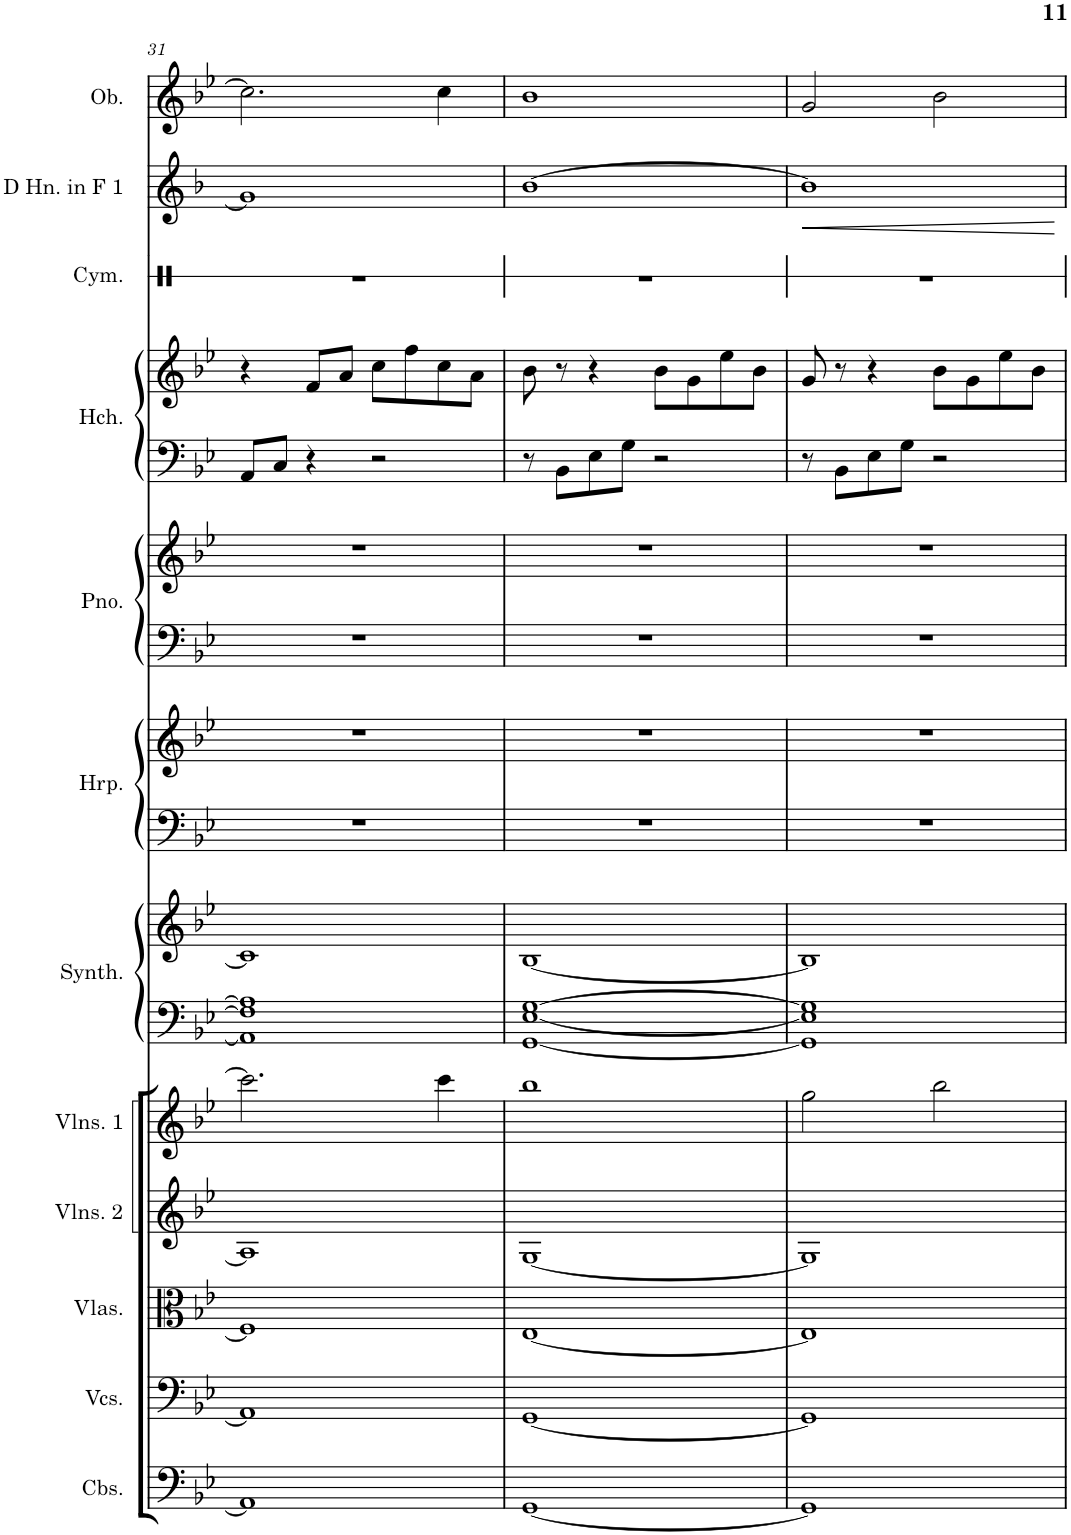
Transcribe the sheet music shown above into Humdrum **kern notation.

**kern	**kern	**kern	**kern	**kern	**kern	**kern	**kern	**kern	**kern	**kern	**kern	**kern	**kern	**kern	**dynam	**kern
*part12	*part11	*part10	*part9	*part8	*part7	*part7	*part6	*part6	*part5	*part5	*part4	*part4	*part3	*part2	*part2	*part1
*staff16	*staff15	*staff14	*staff13	*staff12	*staff11	*staff10	*staff9	*staff8	*staff7	*staff6	*staff5	*staff4	*staff3	*staff2	*staff2	*staff1
*I"Contrabasses	*I"Violoncellos	*I"Violas	*I"Violins 2	*I"Violins 1	*I"String Synthesiser	*	*I"Harp	*	*I"Piano	*	*I"Harpsichord	*	*I"Cymbal	*I"Horn in F 1	*	*I"Oboe
*I'Cbs.	*I'Vcs.	*I'Vlas.	*I'Vlns. 2	*I'Vlns. 1	*I'Synth.	*	*I'Hrp.	*	*I'Pno.	*	*I'Hch.	*	*I'Cym.	*	*	*I'Ob.
!!LO:PB:g=z
*clefF4	*clefF4	*clefC3	*clefG2	*clefG2	*clefF4	*clefG2	*clefF4	*clefG2	*clefF4	*clefG2	*clefF4	*clefG2	*clefX	*clefG2	*	*clefG2
*Trd7c12	*	*	*	*	*	*	*	*	*	*	*	*	*	*Trd4c7	*	*
*k[b-e-]	*k[b-e-]	*k[b-e-]	*k[b-e-]	*k[b-e-]	*k[b-e-]	*k[b-e-]	*k[b-e-]	*k[b-e-]	*k[b-e-]	*k[b-e-]	*k[b-e-]	*k[b-e-]	*k[]	*k[b-]	*	*k[b-e-]
*M4/4	*M4/4	*M4/4	*M4/4	*M4/4	*M4/4	*M4/4	*M4/4	*M4/4	*M4/4	*M4/4	*M4/4	*M4/4	*M4/4	*M4/4	*	*M4/4
=31	=31	=31	=31	=31	=31	=31	=31	=31	=31	=31	=31	=31	=31	=31	=31	=31
1AA]	1AA]	1F]	1A]	2.ccc\]	1AA] 1F] 1A]	1c]	1r	1r	1r	1r	8AA/L	4r	1r	1g]	.	2.cc\]
.	.	.	.	.	.	.	.	.	.	.	8C/J	.	.	.	.	.
.	.	.	.	.	.	.	.	.	.	.	4r	8f/L	.	.	.	.
.	.	.	.	.	.	.	.	.	.	.	.	8a/J	.	.	.	.
.	.	.	.	.	.	.	.	.	.	.	2r	8cc\L	.	.	.	.
.	.	.	.	.	.	.	.	.	.	.	.	8ff\	.	.	.	.
.	.	.	.	4ccc\	.	.	.	.	.	.	.	8cc\	.	.	.	4cc\
.	.	.	.	.	.	.	.	.	.	.	.	8a\J	.	.	.	.
=32	=32	=32	=32	=32	=32	=32	=32	=32	=32	=32	=32	=32	=32	=32	=32	=32
[1GG	[1GG	[1E-	[1G	1bb-	[1GG [1E- [1G	[1B-	1r	1r	1r	1r	8r	8b-\	1r	[1b-	.	1b-
.	.	.	.	.	.	.	.	.	.	.	8BB-\L	8r	.	.	.	.
.	.	.	.	.	.	.	.	.	.	.	8E-\	4r	.	.	.	.
.	.	.	.	.	.	.	.	.	.	.	8G\J	.	.	.	.	.
.	.	.	.	.	.	.	.	.	.	.	2r	8b-\L	.	.	.	.
.	.	.	.	.	.	.	.	.	.	.	.	8g\	.	.	.	.
.	.	.	.	.	.	.	.	.	.	.	.	8ee-\	.	.	.	.
.	.	.	.	.	.	.	.	.	.	.	.	8b-\J	.	.	.	.
=33	=33	=33	=33	=33	=33	=33	=33	=33	=33	=33	=33	=33	=33	=33	=33	=33
!	!	!	!	!	!	!	!	!	!	!	!	!	!	!	!LO:HP:b	!
1GG]	1GG]	1E-]	1G]	2gg\	1GG] 1E-] 1G]	1B-]	1r	1r	1r	1r	8r	8g/	1r	1b-]	<	2g/
.	.	.	.	.	.	.	.	.	.	.	8BB-\L	8r	.	.	.	.
.	.	.	.	.	.	.	.	.	.	.	8E-\	4r	.	.	.	.
.	.	.	.	.	.	.	.	.	.	.	8G\J	.	.	.	.	.
.	.	.	.	2bb-\	.	.	.	.	.	.	2r	8b-\L	.	.	.	2b-\
.	.	.	.	.	.	.	.	.	.	.	.	8g\	.	.	.	.
.	.	.	.	.	.	.	.	.	.	.	.	8ee-\	.	.	.	.
.	.	.	.	.	.	.	.	.	.	.	.	8b-\J	.	.	.	.
.	.	.	.	.	.	.	.	.	.	.	.	.	.	.	[	.
=	=	=	=	=	=	=	=	=	=	=	=	=	=	=	=	=
*-	*-	*-	*-	*-	*-	*-	*-	*-	*-	*-	*-	*-	*-	*-	*-	*-
